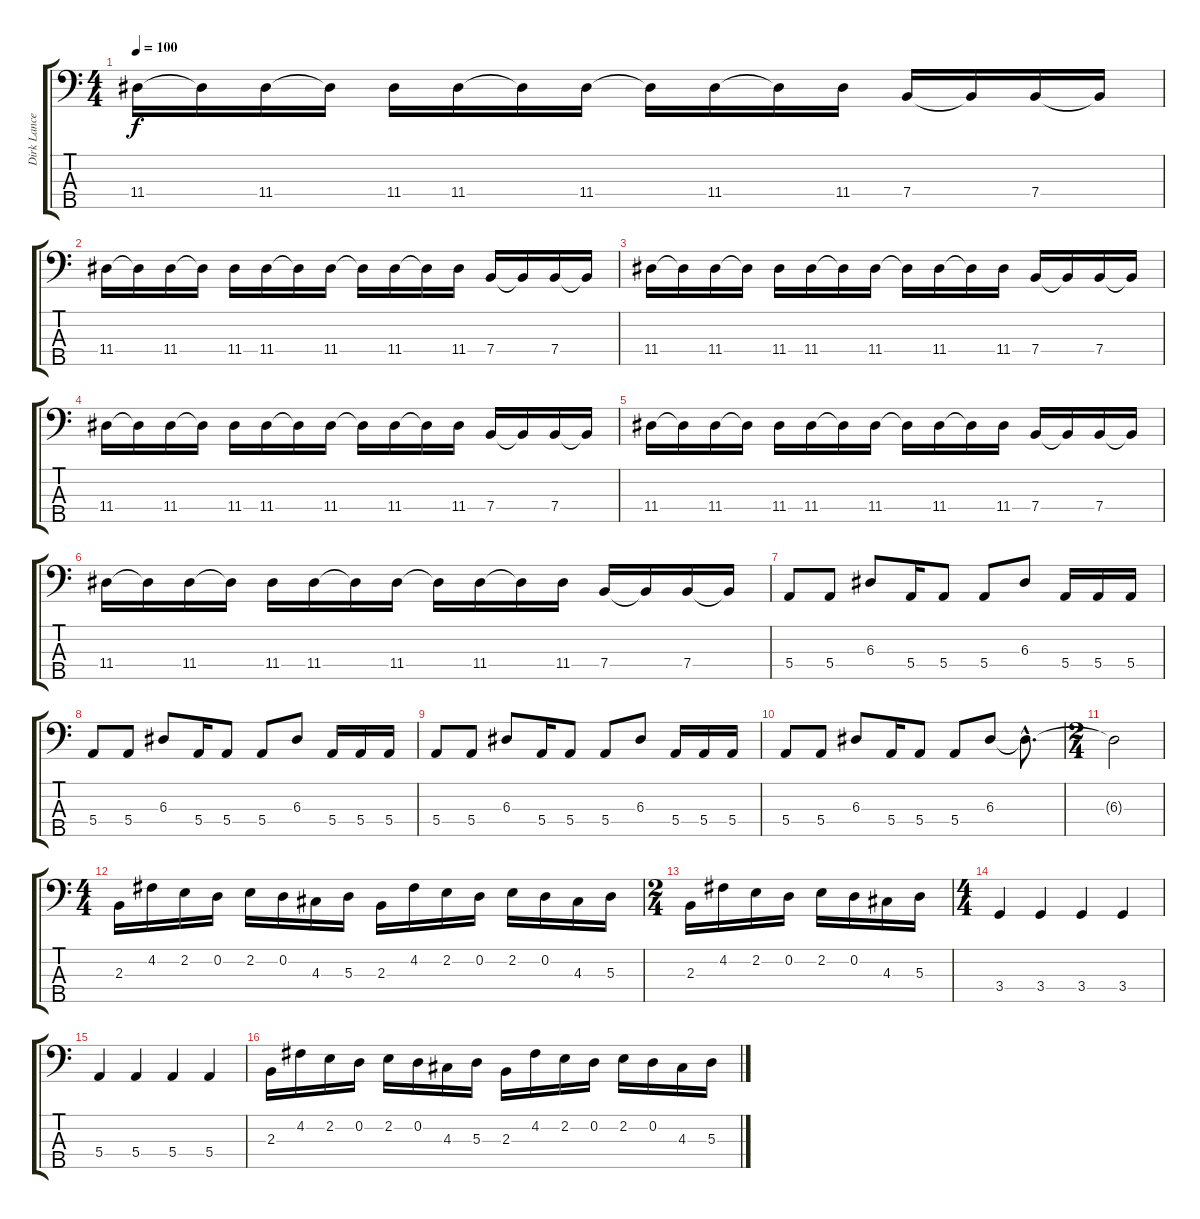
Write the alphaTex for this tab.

\track ("Dirk Lance" "Dirk Lance") {instrument electricbassfinger}
\staff {score tabs}
\tuning (G2 D2 A1 E1 B0) {hide}
\ts (4 4)
\tempo 100
\clef f4
\ks c
11.4.16{dy f} 11.4{t}.16 11.4.16 11.4{t}.16 11.4.16 11.4.16 11.4{t}.16 11.4.16 11.4{t}.16 11.4.16 11.4{t}.16 11.4.16 7.4.16 7.4{t}.16 7.4.16 7.4{t}.16 |
11.4.16 11.4{t}.16 11.4.16 11.4{t}.16 11.4.16 11.4.16 11.4{t}.16 11.4.16 11.4{t}.16 11.4.16 11.4{t}.16 11.4.16 7.4.16 7.4{t}.16 7.4.16 7.4{t}.16 |
11.4.16 11.4{t}.16 11.4.16 11.4{t}.16 11.4.16 11.4.16 11.4{t}.16 11.4.16 11.4{t}.16 11.4.16 11.4{t}.16 11.4.16 7.4.16 7.4{t}.16 7.4.16 7.4{t}.16 |
11.4.16 11.4{t}.16 11.4.16 11.4{t}.16 11.4.16 11.4.16 11.4{t}.16 11.4.16 11.4{t}.16 11.4.16 11.4{t}.16 11.4.16 7.4.16 7.4{t}.16 7.4.16 7.4{t}.16 |
11.4.16 11.4{t}.16 11.4.16 11.4{t}.16 11.4.16 11.4.16 11.4{t}.16 11.4.16 11.4{t}.16 11.4.16 11.4{t}.16 11.4.16 7.4.16 7.4{t}.16 7.4.16 7.4{t}.16 |
11.4.16 11.4{t}.16 11.4.16 11.4{t}.16 11.4.16 11.4.16 11.4{t}.16 11.4.16 11.4{t}.16 11.4.16 11.4{t}.16 11.4.16 7.4.16 7.4{t}.16 7.4.16 7.4{t}.16 |
5.4.8 5.4.8 6.3.8 5.4.16 5.4.8 5.4.8 6.3.8 5.4.16 5.4.16 5.4.16 |
5.4.8 5.4.8 6.3.8 5.4.16 5.4.8 5.4.8 6.3.8 5.4.16 5.4.16 5.4.16 |
5.4.8 5.4.8 6.3.8 5.4.16 5.4.8 5.4.8 6.3.8 5.4.16 5.4.16 5.4.16 |
5.4.8 5.4.8 6.3.8 5.4.16 5.4.8 5.4.8 6.3.8 6.3{hac t}.8{d} |
\ts (2 4)
6.3{t}.2 |
\ts (4 4)
2.3.16 4.2.16 2.2.16 0.2.16 2.2.16 0.2.16 4.3.16 5.3.16 2.3.16 4.2.16 2.2.16 0.2.16 2.2.16 0.2.16 4.3.16 5.3.16 |
\ts (2 4)
2.3.16 4.2.16 2.2.16 0.2.16 2.2.16 0.2.16 4.3.16 5.3.16 |
\ts (4 4)
3.4.4 3.4.4 3.4.4 3.4.4 |
5.4.4 5.4.4 5.4.4 5.4.4 |
2.3.16 4.2.16 2.2.16 0.2.16 2.2.16 0.2.16 4.3.16 5.3.16 2.3.16 4.2.16 2.2.16 0.2.16 2.2.16 0.2.16 4.3.16 5.3.16
